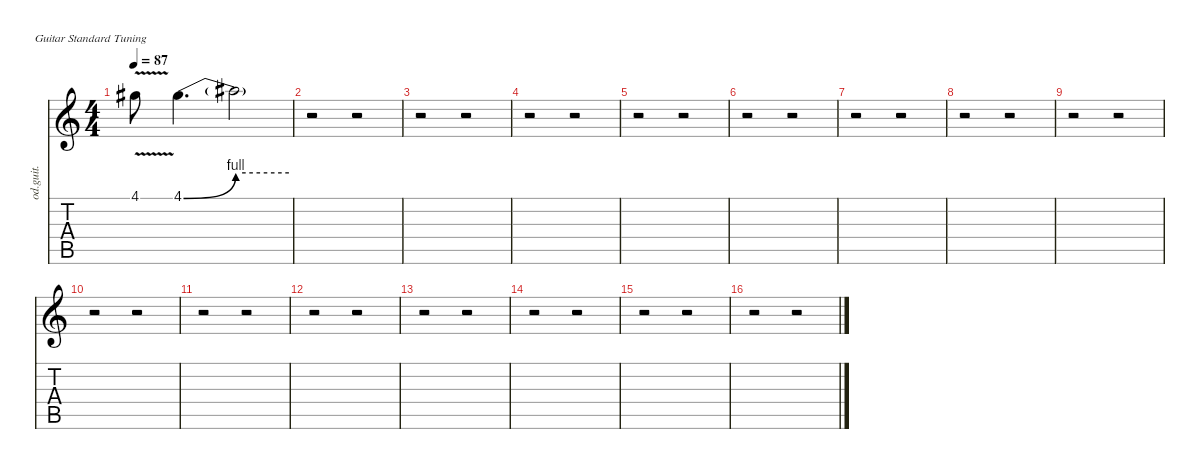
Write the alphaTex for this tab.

\defaultSystemsLayout 4
\hideDynamics
\bracketExtendMode nobrackets
\otherSystemsTrackNameOrientation horizontal
\track ("Lead Guitar 2" "od.guit.") {instrument overdrivenguitar}
\staff {score tabs}
\tuning (E4 B3 G3 D3 A2 E2)
\ts (4 4)
\tempo 87
\clef g2
\ks c
4.1{v t acc #}.8{dy f beam Down} 4.1{be (bend 0 0 60 4) acc #}.4{d beam Down} 4.1{be (hold 0 4 60 4) t}.2{beam Down} |
r.2{beam Down} r.2{beam Down} |
r.2{beam Down} r.2{beam Down} |
r.2{beam Down} r.2{beam Down} |
r.2{beam Down} r.2{beam Down} |
r.2{beam Down} r.2{beam Down} |
r.2{beam Down} r.2{beam Down} |
r.2{beam Down} r.2{beam Down} |
r.2{beam Down} r.2{beam Down} |
r.2{beam Down} r.2{beam Down} |
r.2{beam Down} r.2{beam Down} |
r.2{beam Down} r.2{beam Down} |
r.2{beam Down} r.2{beam Down} |
r.2{beam Down} r.2{beam Down} |
r.2{beam Down} r.2{beam Down} |
r.2{beam Down} r.2{beam Down}
